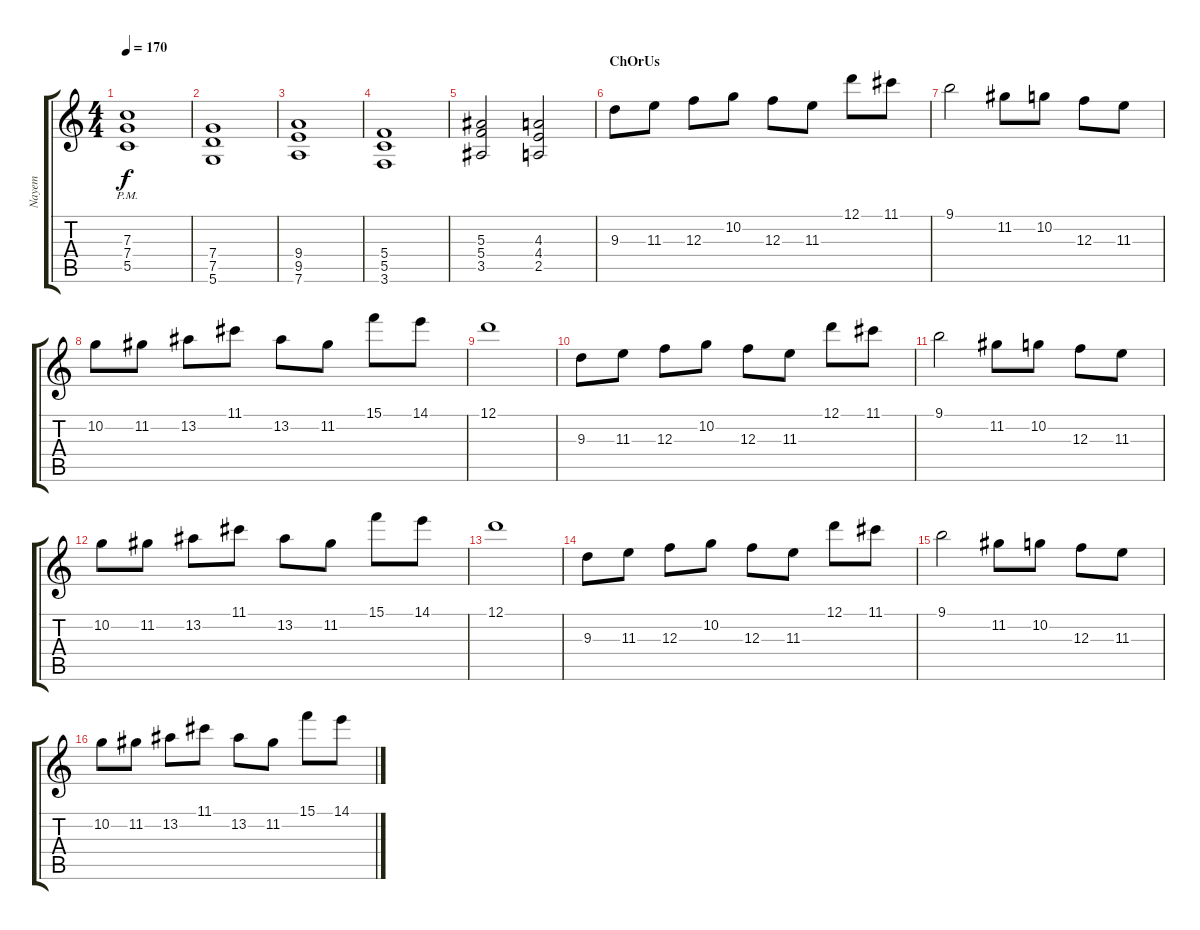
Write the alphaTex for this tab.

\track ("Nayem" "Nayem") {instrument distortionguitar}
\staff {score tabs}
\tuning (D4 A3 F3 C3 G2 D2) {hide}
\ts (4 4)
\tempo 170
\clef g2
\ks c
(7.3{pm} 7.4{pm} 5.5{pm}).1{dy f} |
(7.4 7.5 5.6).1 |
(9.4 9.5 7.6).1 |
(5.4 5.5 3.6).1 |
(5.3 5.4 3.5).2 (4.3 4.4 2.5).2 |
\section ("" "ChOrUs")
9.3.8 11.3.8 12.3.8 10.2.8 12.3.8 11.3.8 12.1.8 11.1.8 |
9.1.2 11.2.8 10.2.8 12.3.8 11.3.8 |
10.2.8 11.2.8 13.2.8 11.1.8 13.2.8 11.2.8 15.1.8 14.1.8 |
12.1.1 |
9.3.8 11.3.8 12.3.8 10.2.8 12.3.8 11.3.8 12.1.8 11.1.8 |
9.1.2 11.2.8 10.2.8 12.3.8 11.3.8 |
10.2.8 11.2.8 13.2.8 11.1.8 13.2.8 11.2.8 15.1.8 14.1.8 |
12.1.1 |
9.3.8 11.3.8 12.3.8 10.2.8 12.3.8 11.3.8 12.1.8 11.1.8 |
9.1.2 11.2.8 10.2.8 12.3.8 11.3.8 |
10.2.8 11.2.8 13.2.8 11.1.8 13.2.8 11.2.8 15.1.8 14.1.8
